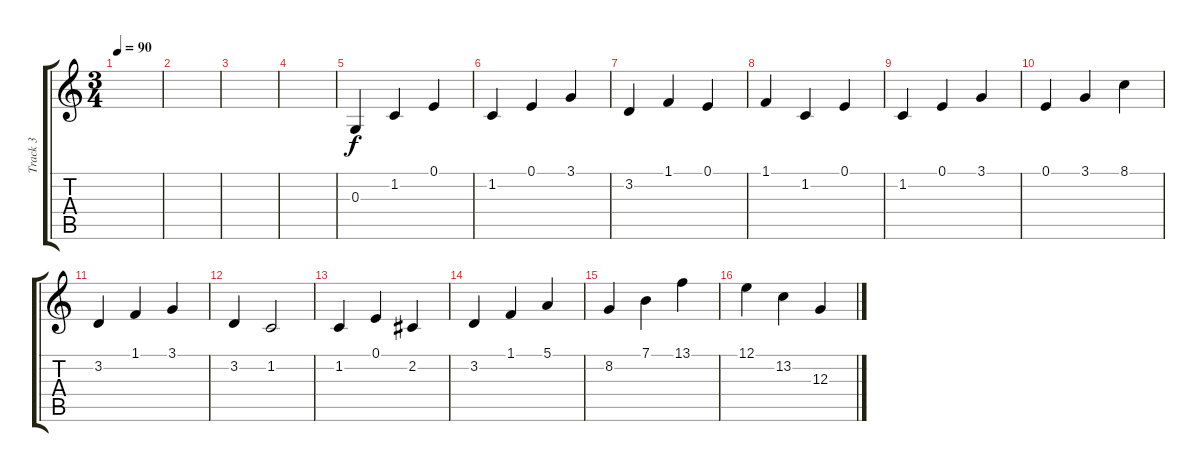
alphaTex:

\track ("Track 3" "Track 3") {instrument musicbox}
\staff {score tabs}
\tuning (E4 B3 G3 D3 A2 E2) {hide}
\ts (3 4)
\tempo 90
\clef g2
\ks c
|
|
|
|
0.3.4 1.2.4 0.1.4 |
1.2.4 0.1.4 3.1.4 |
3.2.4 1.1.4 0.1.4 |
1.1.4 1.2.4 0.1.4 |
1.2.4 0.1.4 3.1.4 |
0.1.4 3.1.4 8.1.4 |
3.2.4 1.1.4 3.1.4 |
3.2.4 1.2.2 |
1.2.4 0.1.4 2.2.4 |
3.2.4 1.1.4 5.1.4 |
8.2.4 7.1.4 13.1.4 |
12.1.4 13.2.4 12.3.4
